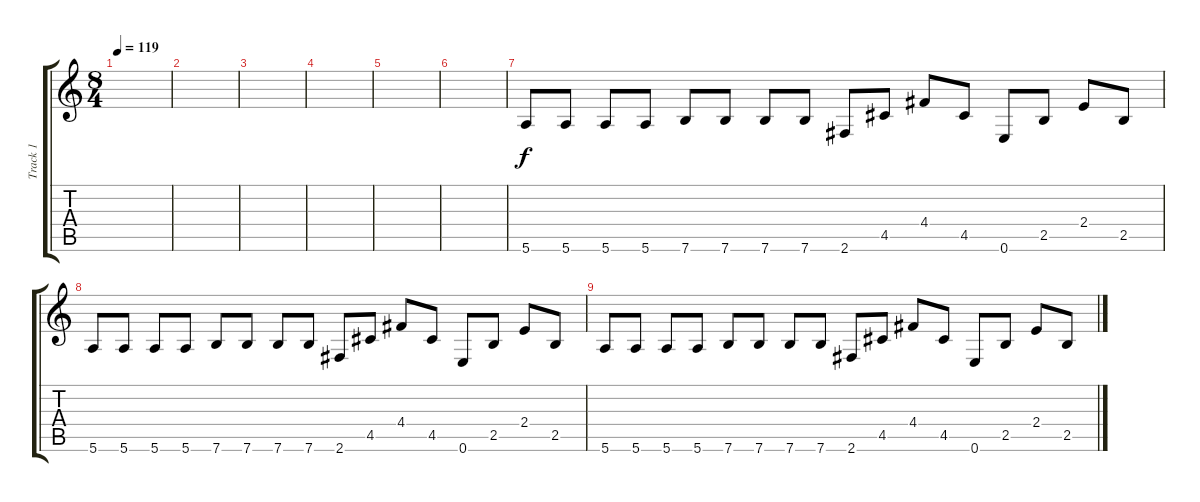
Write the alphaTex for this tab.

\track ("Track 1" "Track 1") {instrument acousticguitarsteel}
\staff {score tabs}
\tuning (E4 B3 G3 D3 A2 E2) {hide}
\ts (8 4)
\tempo 119
\clef g2
\ks c
|
|
|
|
|
|
5.6.8{volume 10 instrument overdrivenguitar} 5.6.8 5.6.8 5.6.8 7.6.8 7.6.8 7.6.8 7.6.8 2.6.8 4.5.8 4.4.8 4.5.8 0.6.8 2.5.8 2.4.8 2.5.8 |
5.6.8 5.6.8 5.6.8 5.6.8 7.6.8 7.6.8 7.6.8 7.6.8 2.6.8 4.5.8 4.4.8 4.5.8 0.6.8 2.5.8 2.4.8 2.5.8 |
5.6.8 5.6.8 5.6.8 5.6.8 7.6.8 7.6.8 7.6.8 7.6.8 2.6.8 4.5.8 4.4.8 4.5.8 0.6.8 2.5.8 2.4.8 2.5.8
